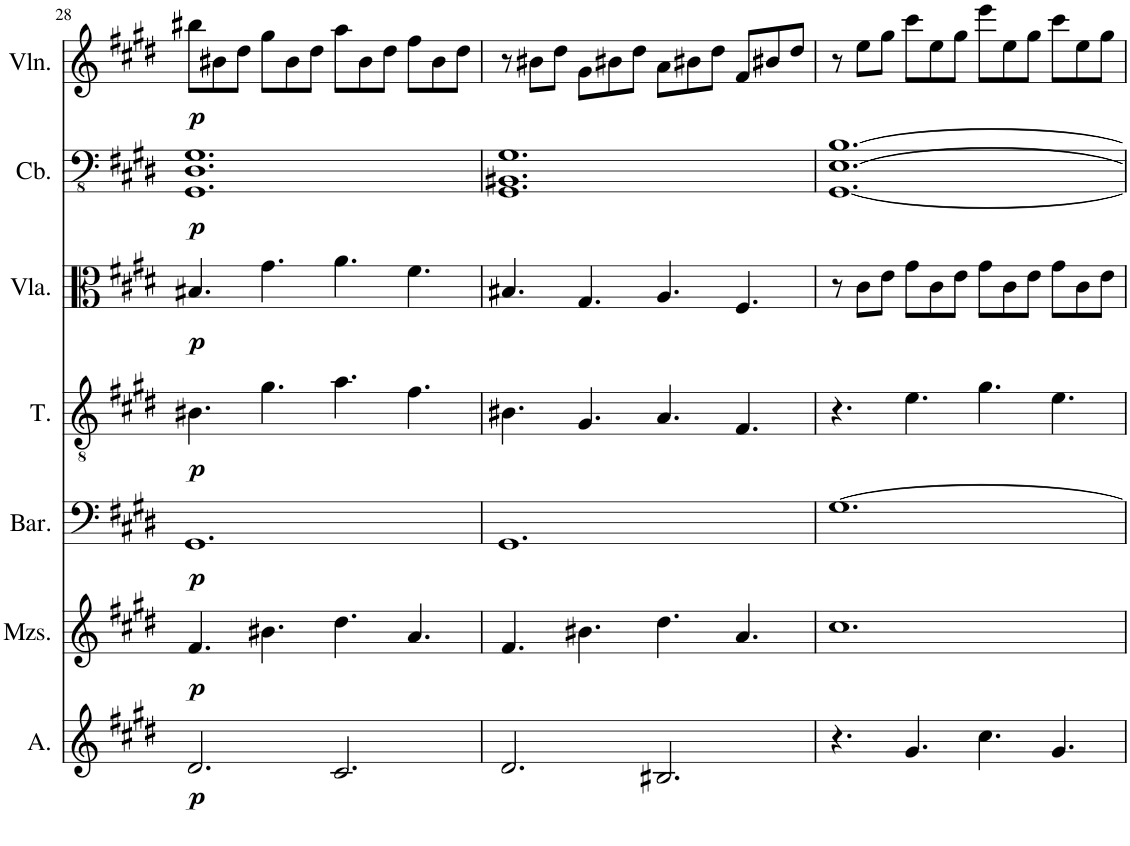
**kern	**dynam	**kern	**dynam	**kern	**dynam	**kern	**dynam	**kern	**dynam	**kern	**dynam	**kern	**dynam
*part7	*part7	*part6	*part6	*part5	*part5	*part4	*part4	*part3	*part3	*part2	*part2	*part1	*part1
*staff7	*staff7	*staff6	*staff6	*staff5	*staff5	*staff4	*staff4	*staff3	*staff3	*staff2	*staff2	*staff1	*staff1
*I"Alto	*	*I"Mezzo-soprano	*	*I"Baritone	*	*I"Tenor	*	*I"Viola	*	*I"Contrabass	*	*I"Violin	*
*I'A.	*	*I'Mzs.	*	*I'Bar.	*	*I'T.	*	*I'Vla.	*	*I'Cb.	*	*I'Vln.	*
!!LO:PB:g=z
*clefG2	*	*clefG2	*	*clefF4	*	*clefGv2	*	*clefC3	*	*clefFv4	*	*clefG2	*
*	*	*	*	*	*	*	*	*	*	*Trd7c12	*	*	*
*k[f#c#g#d#]	*	*k[f#c#g#d#]	*	*k[f#c#g#d#]	*	*k[f#c#g#d#]	*	*k[f#c#g#d#]	*	*k[f#c#g#d#]	*	*k[f#c#g#d#]	*
*M12/8	*	*M12/8	*	*M12/8	*	*M12/8	*	*M12/8	*	*M12/8	*	*M12/8	*
=28	=28	=28	=28	=28	=28	=28	=28	=28	=28	=28	=28	=28	=28
!	!LO:DY:b	!	!LO:DY:b	!	!LO:DY:b	!	!LO:DY:b	!	!LO:DY:b	!	!LO:DY:b	!	!LO:DY:b
2.d#/	p	4.f#/	p	1.GG#	p	4.B#X\	p	4.B#X/	p	1.GGG# 1.DD# 1.GG#	p	8bb#X\L	p
.	.	.	.	.	.	.	.	.	.	.	.	8b#X\	.
.	.	.	.	.	.	.	.	.	.	.	.	8dd#\J	.
.	.	4.b#X\	.	.	.	4.g#\	.	4.g#\	.	.	.	8gg#\L	.
.	.	.	.	.	.	.	.	.	.	.	.	8b#\	.
.	.	.	.	.	.	.	.	.	.	.	.	8dd#\J	.
2.c#/	.	4.dd#\	.	.	.	4.a\	.	4.a\	.	.	.	8aa\L	.
.	.	.	.	.	.	.	.	.	.	.	.	8b#\	.
.	.	.	.	.	.	.	.	.	.	.	.	8dd#\J	.
.	.	4.a/	.	.	.	4.f#\	.	4.f#\	.	.	.	8ff#\L	.
.	.	.	.	.	.	.	.	.	.	.	.	8b#\	.
.	.	.	.	.	.	.	.	.	.	.	.	8dd#\J	.
=29	=29	=29	=29	=29	=29	=29	=29	=29	=29	=29	=29	=29	=29
2.d#/	.	4.f#/	.	1.GG#	.	4.B#X\	.	4.B#X/	.	1.GGG# 1.BBB#X 1.GG#	.	8r	.
.	.	.	.	.	.	.	.	.	.	.	.	8b#X\L	.
.	.	.	.	.	.	.	.	.	.	.	.	8dd#\J	.
.	.	4.b#X\	.	.	.	4.G#/	.	4.G#/	.	.	.	8g#\L	.
.	.	.	.	.	.	.	.	.	.	.	.	8b#X\	.
.	.	.	.	.	.	.	.	.	.	.	.	8dd#\J	.
2.B#X/	.	4.dd#\	.	.	.	4.A/	.	4.A/	.	.	.	8a\L	.
.	.	.	.	.	.	.	.	.	.	.	.	8b#X\	.
.	.	.	.	.	.	.	.	.	.	.	.	8dd#\J	.
.	.	4.a/	.	.	.	4.F#/	.	4.F#/	.	.	.	8f#/L	.
.	.	.	.	.	.	.	.	.	.	.	.	8b#X/	.
.	.	.	.	.	.	.	.	.	.	.	.	8dd#/J	.
=30	=30	=30	=30	=30	=30	=30	=30	=30	=30	=30	=30	=30	=30
4.r	.	1.cc#	.	[1.G#	.	4.r	.	8r	.	[1.GGG# [1.EE [1.BB	.	8r	.
.	.	.	.	.	.	.	.	8c#\L	.	.	.	8ee\L	.
.	.	.	.	.	.	.	.	8e\J	.	.	.	8gg#\J	.
4.g#/	.	.	.	.	.	4.e\	.	8g#\L	.	.	.	8ccc#\L	.
.	.	.	.	.	.	.	.	8c#\	.	.	.	8ee\	.
.	.	.	.	.	.	.	.	8e\J	.	.	.	8gg#\J	.
4.cc#\	.	.	.	.	.	4.g#\	.	8g#\L	.	.	.	8eee\L	.
.	.	.	.	.	.	.	.	8c#\	.	.	.	8ee\	.
.	.	.	.	.	.	.	.	8e\J	.	.	.	8gg#\J	.
4.g#/	.	.	.	.	.	4.e\	.	8g#\L	.	.	.	8ccc#\L	.
.	.	.	.	.	.	.	.	8c#\	.	.	.	8ee\	.
.	.	.	.	.	.	.	.	8e\J	.	.	.	8gg#\J	.
=	=	=	=	=	=	=	=	=	=	=	=	=	=
*-	*-	*-	*-	*-	*-	*-	*-	*-	*-	*-	*-	*-	*-
